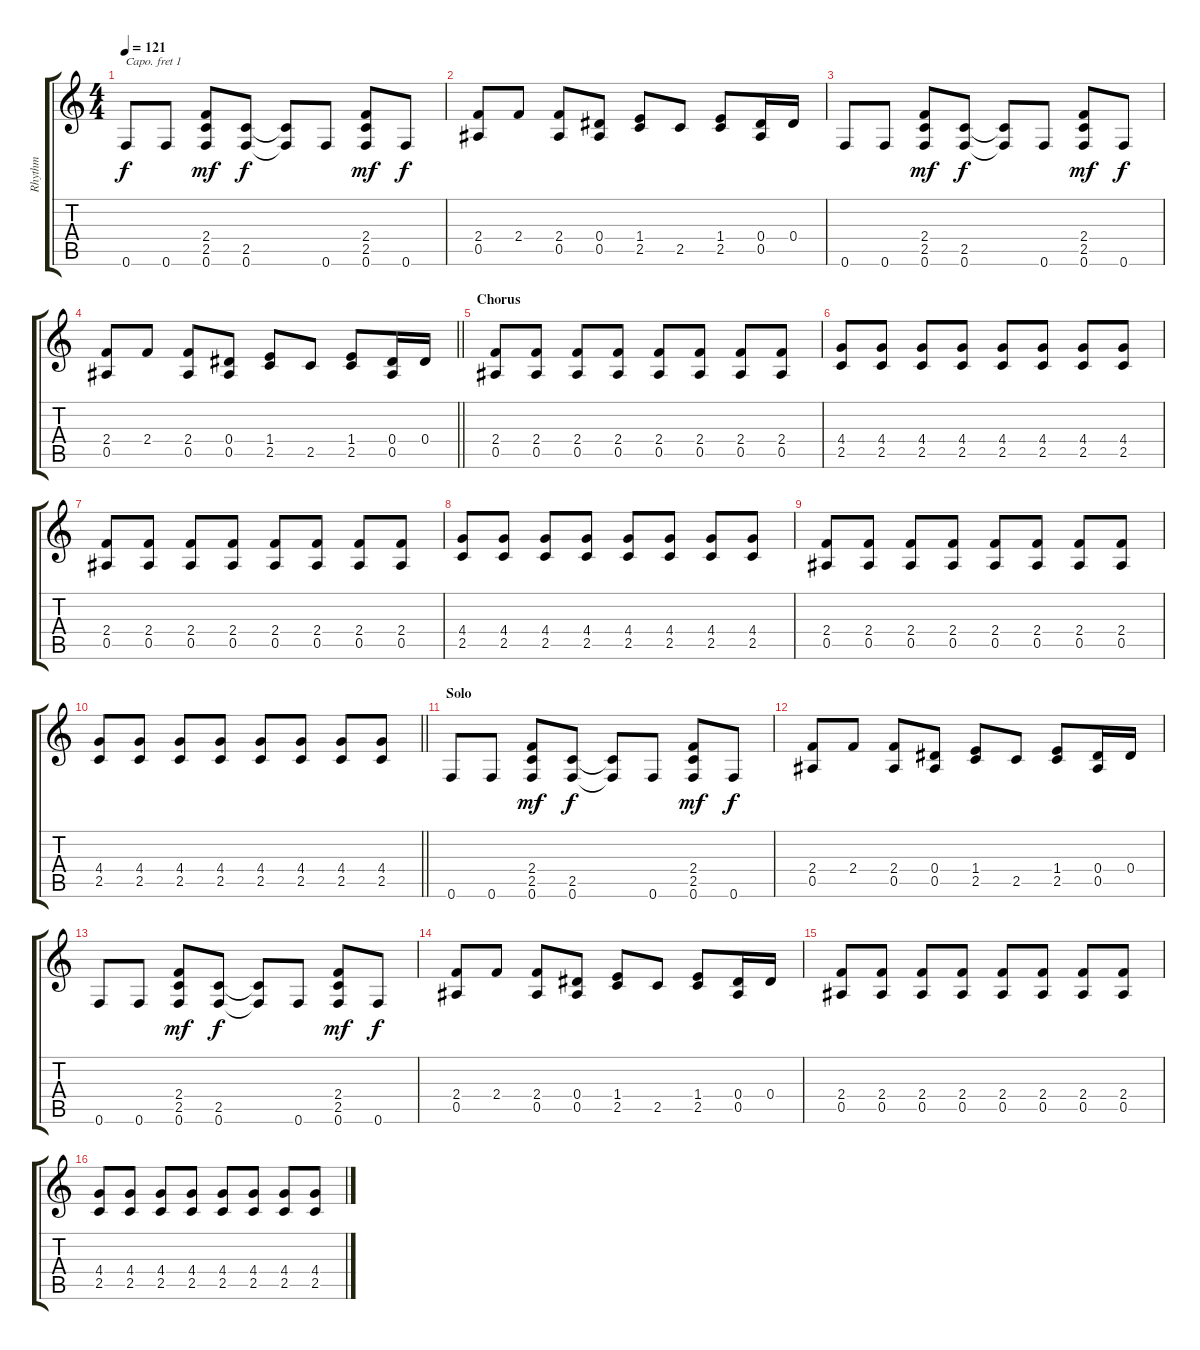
\track ("Rhythm" "Rhythm") {instrument electricguitarmuted}
\staff {score tabs}
\capo 1
\tuning (E4 B3 G3 D3 A2 E2) {hide}
\ts (4 4)
\tempo 121
\clef g2
\ks c
0.6.8{dy f} 0.6.8 (2.4 2.5 0.6).8{dy mf} (2.5 0.6).8{dy f} (2.5{t} 0.6{t}).8 0.6.8 (2.4 2.5 0.6).8{dy mf} 0.6.8{dy f} |
(2.4 0.5).8 2.4.8 (2.4 0.5).8 (0.4 0.5).8 (1.4 2.5).8 2.5.8 (1.4 2.5).8 (0.4 0.5).16 0.4.16 |
0.6.8 0.6.8 (2.4 2.5 0.6).8{dy mf} (2.5 0.6).8{dy f} (2.5{t} 0.6{t}).8 0.6.8 (2.4 2.5 0.6).8{dy mf} 0.6.8{dy f} |
\barLineRight lightlight
(2.4 0.5).8 2.4.8 (2.4 0.5).8 (0.4 0.5).8 (1.4 2.5).8 2.5.8 (1.4 2.5).8 (0.4 0.5).16 0.4.16 |
\section ("" "Chorus")
(2.4 0.5).8 (2.4 0.5).8 (2.4 0.5).8 (2.4 0.5).8 (2.4 0.5).8 (2.4 0.5).8 (2.4 0.5).8 (2.4 0.5).8 |
(4.4 2.5).8 (4.4 2.5).8 (4.4 2.5).8 (4.4 2.5).8 (4.4 2.5).8 (4.4 2.5).8 (4.4 2.5).8 (4.4 2.5).8 |
(2.4 0.5).8 (2.4 0.5).8 (2.4 0.5).8 (2.4 0.5).8 (2.4 0.5).8 (2.4 0.5).8 (2.4 0.5).8 (2.4 0.5).8 |
(4.4 2.5).8 (4.4 2.5).8 (4.4 2.5).8 (4.4 2.5).8 (4.4 2.5).8 (4.4 2.5).8 (4.4 2.5).8 (4.4 2.5).8 |
(2.4 0.5).8 (2.4 0.5).8 (2.4 0.5).8 (2.4 0.5).8 (2.4 0.5).8 (2.4 0.5).8 (2.4 0.5).8 (2.4 0.5).8 |
\barLineRight lightlight
(4.4 2.5).8 (4.4 2.5).8 (4.4 2.5).8 (4.4 2.5).8 (4.4 2.5).8 (4.4 2.5).8 (4.4 2.5).8 (4.4 2.5).8 |
\section ("" "Solo")
0.6.8 0.6.8 (2.4 2.5 0.6).8{dy mf} (2.5 0.6).8{dy f} (2.5{t} 0.6{t}).8 0.6.8 (2.4 2.5 0.6).8{dy mf} 0.6.8{dy f} |
(2.4 0.5).8 2.4.8 (2.4 0.5).8 (0.4 0.5).8 (1.4 2.5).8 2.5.8 (1.4 2.5).8 (0.4 0.5).16 0.4.16 |
0.6.8 0.6.8 (2.4 2.5 0.6).8{dy mf} (2.5 0.6).8{dy f} (2.5{t} 0.6{t}).8 0.6.8 (2.4 2.5 0.6).8{dy mf} 0.6.8{dy f} |
(2.4 0.5).8 2.4.8 (2.4 0.5).8 (0.4 0.5).8 (1.4 2.5).8 2.5.8 (1.4 2.5).8 (0.4 0.5).16 0.4.16 |
(2.4 0.5).8 (2.4 0.5).8 (2.4 0.5).8 (2.4 0.5).8 (2.4 0.5).8 (2.4 0.5).8 (2.4 0.5).8 (2.4 0.5).8 |
(4.4 2.5).8 (4.4 2.5).8 (4.4 2.5).8 (4.4 2.5).8 (4.4 2.5).8 (4.4 2.5).8 (4.4 2.5).8 (4.4 2.5).8
